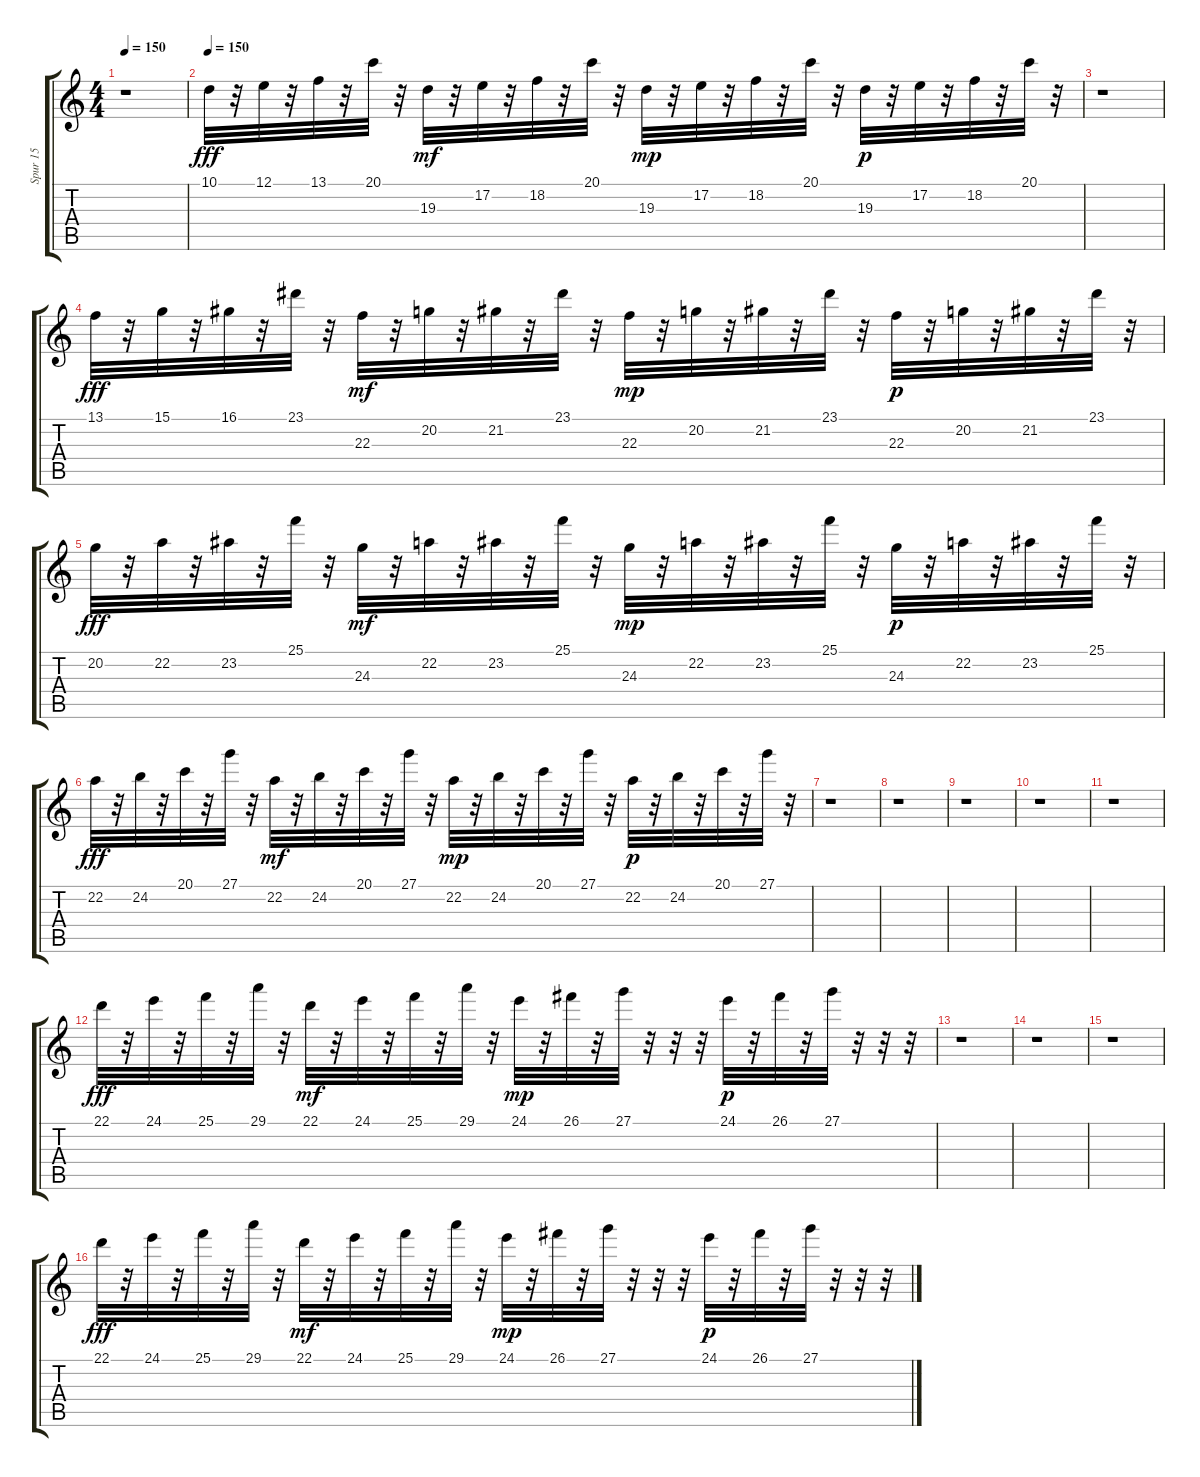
\track ("Spur 15" "Spur 15") {instrument brightacousticpiano}
\staff {score tabs}
\tuning (E4 B3 G3 D3 A2 E2) {hide}
\ts (4 4)
\tempo 150
\clef g2
\ks c
r.1{dy fff instrument brightacousticpiano} |
\tempo 150
10.1.32 r.32 12.1.32 r.32 13.1.32 r.32 20.1.32 r.32 19.3.32{dy mf} r.32 17.2.32 r.32 18.2.32 r.32 20.1.32 r.32 19.3.32{dy mp balance 12} r.32 17.2.32 r.32 18.2.32 r.32 20.1.32 r.32 19.3.32{dy p balance 16} r.32 17.2.32 r.32 18.2.32 r.32 20.1.32 r.32 |
r.1 |
13.1.32{dy fff balance 0} r.32 15.1.32 r.32 16.1.32 r.32 23.1.32 r.32 22.3.32{dy mf balance 5} r.32 20.2.32 r.32 21.2.32 r.32 23.1.32 r.32 22.3.32{dy mp balance 12} r.32 20.2.32 r.32 21.2.32 r.32 23.1.32 r.32 22.3.32{dy p balance 16} r.32 20.2.32 r.32 21.2.32 r.32 23.1.32 r.32 |
20.2.32{dy fff balance 0} r.32 22.2.32 r.32 23.2.32 r.32 25.1.32 r.32 24.3.32{dy mf balance 5} r.32 22.2.32 r.32 23.2.32 r.32 25.1.32 r.32 24.3.32{dy mp balance 12} r.32 22.2.32 r.32 23.2.32 r.32 25.1.32 r.32 24.3.32{dy p balance 16} r.32 22.2.32 r.32 23.2.32 r.32 25.1.32 r.32 |
22.2.32{dy fff balance 0} r.32 24.2.32 r.32 20.1.32 r.32 27.1.32 r.32 22.2.32{dy mf balance 5} r.32 24.2.32 r.32 20.1.32 r.32 27.1.32 r.32 22.2.32{dy mp balance 12} r.32 24.2.32 r.32 20.1.32 r.32 27.1.32 r.32 22.2.32{dy p balance 16} r.32 24.2.32 r.32 20.1.32 r.32 27.1.32 r.32 |
r.1 |
r.1 |
r.1 |
r.1 |
r.1 |
22.1.32{dy fff balance 0} r.32 24.1.32 r.32 25.1.32 r.32 29.1.32 r.32 22.1.32{dy mf balance 5} r.32 24.1.32 r.32 25.1.32 r.32 29.1.32 r.32 24.1.32{dy mp balance 12} r.32 26.1.32 r.32 27.1.32 r.32 r.32 r.32 24.1.32{dy p balance 16} r.32 26.1.32 r.32 27.1.32 r.32 r.32 r.32 |
r.1 |
r.1 |
r.1 |
22.1.32{dy fff balance 0} r.32 24.1.32 r.32 25.1.32 r.32 29.1.32 r.32 22.1.32{dy mf balance 5} r.32 24.1.32 r.32 25.1.32 r.32 29.1.32 r.32 24.1.32{dy mp balance 12} r.32 26.1.32 r.32 27.1.32 r.32 r.32 r.32 24.1.32{dy p balance 16} r.32 26.1.32 r.32 27.1.32 r.32 r.32 r.32
